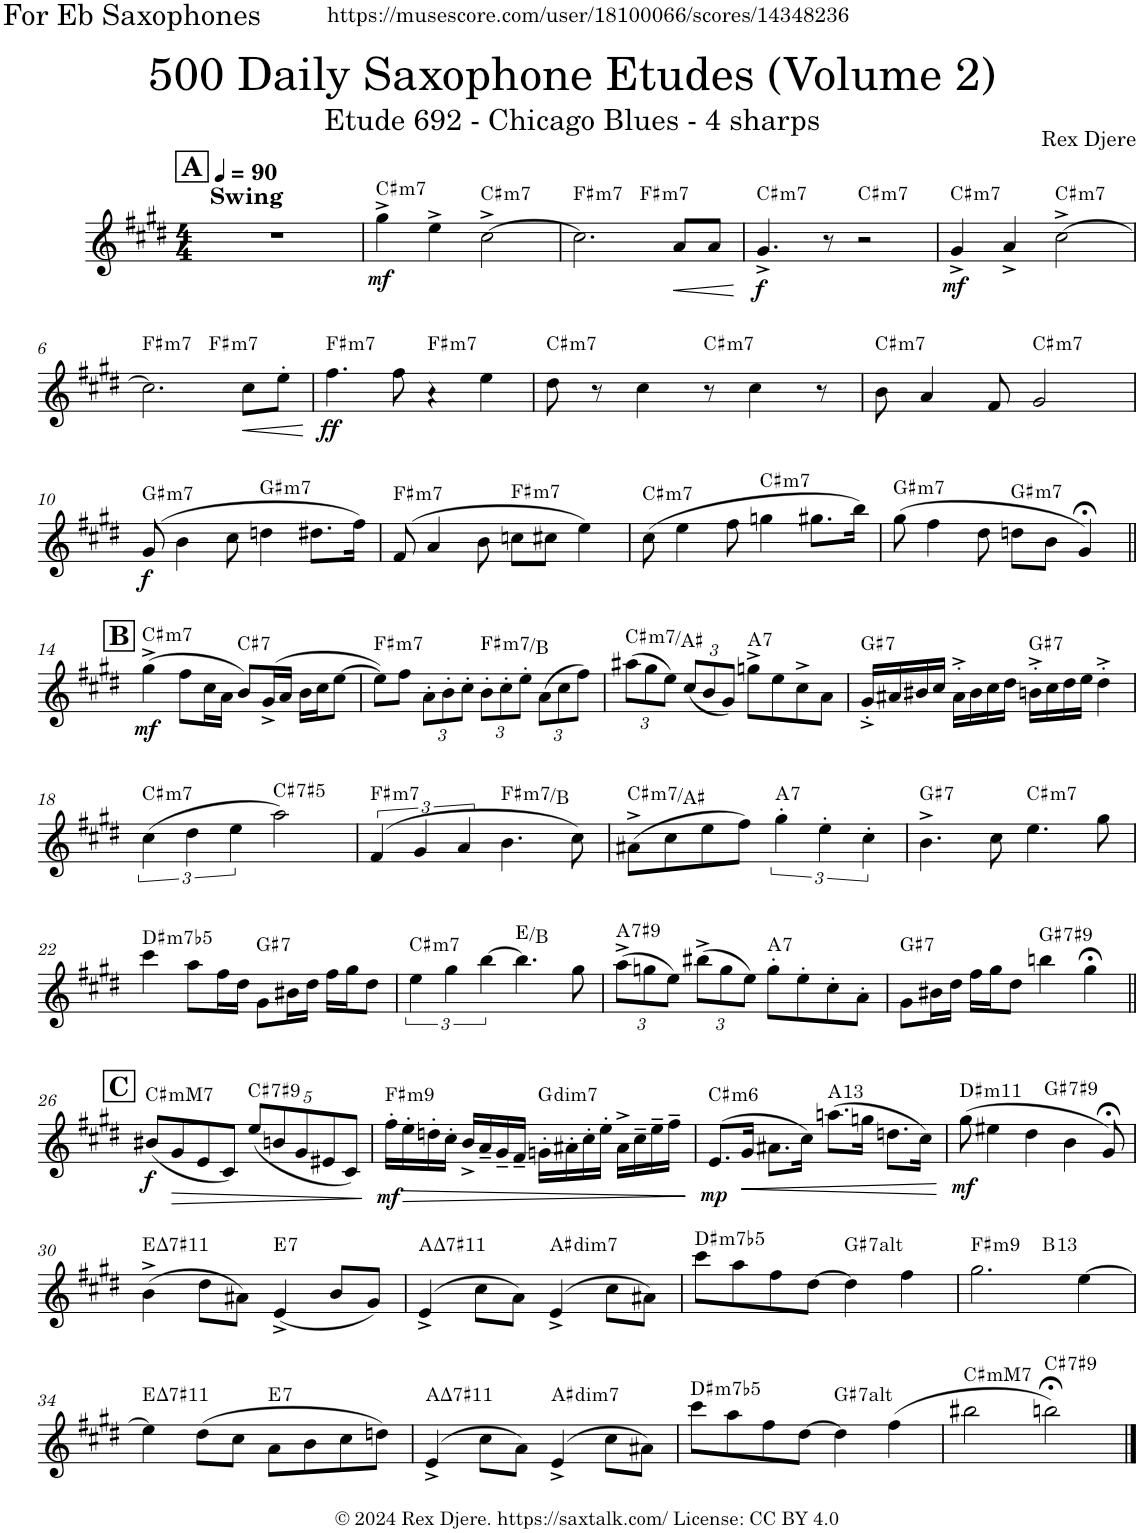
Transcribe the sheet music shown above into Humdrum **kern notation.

**kern	**dynam	**harte
*part1	*part1	*part1
*staff1	*staff1	*
*I"Alto Saxophone	*	*
*I'A. Sax.	*	*
*clefG2	*	*
*Trd5c9	*	*
*k[f#c#g#d#]	*	*
*M4/4	*	*
*MM90	*	*
!!LO:REH:place=s1:a:B:cj:fs=14:t=A
=1	=1	=1
!LO:TX:a:B:t=Swing	!	!
1r	.	.
=2	=2	=2
!	!LO:DY:b	!LO:H:kt=m7
4gg#^\	mf	C#:min7
4ee^\	.	.
!	!	!LO:H:kt=m7
[2cc#^\	.	C#:min7
=3	=3	=3
!	!	!LO:H:kt=m7
*^	*	*
2.cc#\]	2ryy	.	F#:min7
!	!	!	!LO:H:kt=m7
.	2ryy	.	F#:min7
!	!	!LO:HP:b	!
8a/L	.	<	.
8a/J	.	.	.
.	.	[	.
=4	=4	=4	=4
!	!	!LO:DY:b	!LO:H:kt=m7
*v	*v	*	*
4.g#^/	f	C#:min7
8r	.	.
!	!	!LO:H:kt=m7
2r	.	C#:min7
=5	=5	=5
!	!LO:DY:b	!LO:H:kt=m7
4g#^/	mf	C#:min7
4a^/	.	.
!	!	!LO:H:kt=m7
[2cc#^\	.	C#:min7
!!LO:LB:g=z
=6	=6	=6
!	!	!LO:H:kt=m7
*^	*	*
2.cc#\]	2ryy	.	F#:min7
!	!	!	!LO:H:kt=m7
.	2ryy	.	F#:min7
!	!	!LO:HP:b	!
8cc#\L	.	<	.
8ee'\J	.	.	.
.	.	[	.
=7	=7	=7	=7
!	!	!LO:DY:b	!LO:H:kt=m7
*v	*v	*	*
4.ff#\	ff	F#:min7
8ff#\	.	.
!	!	!LO:H:kt=m7
4ra	.	F#:min7
4ee\	.	.
=8	=8	=8
!	!	!LO:H:kt=m7
8dd#\	.	C#:min7
8r	.	.
4cc#\	.	.
!	!	!LO:H:kt=m7
8r	.	C#:min7
4cc#\	.	.
8r	.	.
=9	=9	=9
!	!	!LO:H:kt=m7
8b\	.	C#:min7
4a/	.	.
8f#/	.	.
!	!	!LO:H:kt=m7
2g#/	.	C#:min7
!!LO:LB:g=z
=10	=10	=10
!	!LO:DY:b	!LO:H:kt=m7
(8g#/	f	G#:min7
4b\	.	.
8cc#\	.	.
!	!	!LO:H:kt=m7
4ddn\	.	G#:min7
8.dd#X\L	.	.
16ff#\Jk)	.	.
=11	=11	=11
!	!	!LO:H:kt=m7
(8f#/	.	F#:min7
4a/	.	.
8b\	.	.
!	!	!LO:H:kt=m7
8ccn\L	.	F#:min7
8cc#X\J	.	.
4ee\)	.	.
=12	=12	=12
!	!	!LO:H:kt=m7
(8cc#\	.	C#:min7
4ee\	.	.
8ff#\	.	.
!	!	!LO:H:kt=m7
4ggn\	.	C#:min7
8.gg#X\L	.	.
16bb\Jk)	.	.
=13	=13	=13
!	!	!LO:H:kt=m7
(8gg#\	.	G#:min7
4ff#\	.	.
8dd#\	.	.
!	!	!LO:H:kt=m7
8ddn\L	.	G#:min7
8b\J	.	.
4g#;</)	.	.
!!LO:LB:g=z
!!LO:REH:place=s1:a:B:cj:fs=14:t=B
=14||	=14||	=14||
!	!LO:DY:b	!LO:H:kt=m7
(4gg#^\	mf	C#:min7
8ff#\L	.	.
16cc#\L	.	.
16a\JJ	.	.
!	!	!LO:H:kt=7
8b/L)	.	C#:7
(16g#^/L	.	.
16a/JJ	.	.
16b\LL	.	.
16cc#\J	.	.
[8ee\J	.	.
=15	=15	=15
!	!	!LO:H:kt=m7
8ee\L])	.	F#:min7
8ff#\J	.	.
*Xbrackettup	*	*
12a'\L	.	.
12b'\	.	.
12cc#'\J	.	.
!	!	!LO:H:kt=m7
12b'\L	.	F#:min7/4
12cc#'\	.	.
12ee'\J	.	.
(12a\L	.	.
12cc#\	.	.
12ff#\J)	.	.
=16	=16	=16
!	!	!LO:H:kt=m7
(12aa#X\L	.	C#:min7/6
12gg#\	.	.
12ee\J)	.	.
(12cc#/L	.	.
12b/	.	.
12g#/J)	.	.
!	!	!LO:H:kt=7
8ggn^\L	.	A:7
8ee\	.	.
8cc#^\	.	.
8a\J	.	.
=17	=17	=17
!	!	!LO:H:kt=7
16g#^'/LL	.	G#:7
16a#X/	.	.
16b#X/	.	.
16cc#/JJ	.	.
16a#^'\LL	.	.
16b#\	.	.
16cc#\	.	.
16dd#\JJ	.	.
!	!	!LO:H:kt=7
16bn^'\LL	.	G#:7
16cc#\	.	.
16dd#\	.	.
16ee\JJ	.	.
4dd#^'\	.	.
!!LO:LB:g=z
=18	=18	=18
*k[f#c#g#d#]	*	*
*brackettup	*	*
!	!	!LO:H:kt=m7
(6cc#\	.	C#:min7
6dd#\	.	.
6ee\	.	.
!	!	!LO:H:kt=7
2aa\)	.	C#:(3,#5,b7)
=19	=19	=19
!	!	!LO:H:kt=m7
(6f#/	.	F#:min7
6g#/	.	.
6a/	.	.
!	!	!LO:H:kt=m7
4.b\	.	F#:min7/4
8cc#\)	.	.
=20	=20	=20
!	!	!LO:H:kt=m7
(8a#X^\L	.	C#:min7/6
8cc#\	.	.
8ee\	.	.
8ff#\J)	.	.
!	!	!LO:H:kt=7
6gg#'\	.	A:7
6ee'\	.	.
6cc#'\	.	.
=21	=21	=21
!	!	!LO:H:kt=7
4.b^\	.	G#:7
8cc#\	.	.
!	!	!LO:H:kt=m7
4.ee\	.	C#:min7
8gg#\	.	.
!!LO:LB:g=z
=22	=22	=22
!	!	!LO:H:kt=m7b5
4ccc#\	.	D#:hdim7
8aa\L	.	.
16ff#\L	.	.
16dd#\JJ	.	.
!	!	!LO:H:kt=7
8g#\L	.	G#:7
16b#X\L	.	.
16dd#\JJ	.	.
16ff#\LL	.	.
16gg#\J	.	.
8dd#\J	.	.
=23	=23	=23
!	!	!LO:H:kt=m7
6ee\	.	C#:min7
6gg#\	.	.
[6bb\	.	.
4.bb\]	.	E:maj/5
8gg#\	.	.
=24	=24	=24
*Xbrackettup	*	*
!	!	!LO:H:kt=7
(12aa^\L	.	A:7(#9)
12ggn\	.	.
12ee\J)	.	.
(12bb#X^\L	.	.
12gg\	.	.
12ee\J)	.	.
!	!	!LO:H:kt=7
8gg'\L	.	A:7
8ee'\	.	.
8cc#'\	.	.
8a'\J	.	.
=25	=25	=25
!	!	!LO:H:kt=7
8g#\L	.	G#:7
16b#X\L	.	.
16dd#\JJ	.	.
16ff#\LL	.	.
16gg#\J	.	.
8dd#\J	.	.
!	!	!LO:H:kt=7
4bbn\	.	G#:7(#9)
4gg#;<\	.	.
!!LO:LB:g=z
!!LO:REH:place=s1:a:B:cj:fs=14:t=C
=26||	=26||	=26||
!	!LO:DY:b	!LO:H:kt=mM7
(8b#X/L	f	C#:minmaj7
!	!LO:HP:b	!
8g#/	>	.
8e/	.	.
8c#/J)	.	.
!	!	!LO:H:kt=7
(10ee/L	.	C#:7(#9)
10bn/	.	.
10g#/	.	.
10e#X/	.	.
10c#/J)	.	.
.	]	.
=27	=27	=27
!	!LO:DY:b	!LO:H:kt=m9
16ff#'\LL	mf	F#:min9
!	!LO:HP:b	!
16ee'\	>	.
16ddn'\	.	.
16cc#'\JJ	.	.
16b^/LL	.	.
16a~/	.	.
16g#~/	.	.
16f#~/JJ	.	.
!	!	!LO:H:kt=dim7
16gn'\LL	.	G:dim7
16a#X'\	.	.
16cc#'\	.	.
16ee'\JJ	.	.
16a#^\LL	.	.
16cc#~\	.	.
16ee~\	.	.
16ff#~\JJ	.	.
.	]	.
=28	=28	=28
!	!LO:DY:b	!LO:H:kt=m6
(8.e/L	mp	C#:min6
!	!LO:HP:b	!
16g#/Jk	<	.
8.a#X\L	.	.
16cc#\Jk)	.	.
!	!	!LO:H:kt=13
(8.aan\L	.	A:9(11,13)
16ggn\Jk	.	.
8.ddn\L	.	.
16cc#\Jk)	.	.
.	[	.
=29	=29	=29
!	!LO:DY:b	!LO:H:kt=m11
*^	*	*
(8gg#\	2ryy	mf	D#:min9(11)
4ee#X\	.	.	.
4dd#\	.	.	.
!	!	!	!LO:H:kt=7
.	2ryy	.	G#:7(#9)
4b\	.	.	.
8g#;</)	.	.	.
!!LO:LB:g=z	!!
=30	=30	=30	=30
!	!	!	!LO:H:kt=7
*v	*v	*	*
(4b^\	.	E:maj7(#11)
8dd#\L	.	.
8a#X\J)	.	.
!	!	!LO:H:kt=7
(4e^/	.	E:7
8b/L	.	.
8g#/J)	.	.
=31	=31	=31
!	!	!LO:H:kt=7
(4e^/	.	A:maj7(#11)
8cc#\L	.	.
8a\J)	.	.
!	!	!LO:H:kt=dim7
(4e^/	.	A#:dim7
8cc#\L	.	.
8a#X\J)	.	.
=32	=32	=32
!	!	!LO:H:kt=m7b5
8ccc#\L	.	D#:hdim7
8aa\	.	.
8ff#\	.	.
[8dd#\J	.	.
!	!	!LO:H:kt=7
4dd#\]	.	G#:(3,b5,#5,b7,b9,#9)
4ff#\	.	.
=33	=33	=33
!	!	!LO:H:kt=m9
*^	*	*
2.gg#\	2ryy	.	F#:min9
!	!	!	!LO:H:kt=13
.	2ryy	.	B:9(11,13)
[4ee\	.	.	.
!!LO:LB:g=z	!!
=34	=34	=34	=34
!	!	!	!LO:H:kt=7
*v	*v	*	*
4ee\]	.	E:maj7(#11)
(8dd#\L	.	.
8cc#\J	.	.
!	!	!LO:H:kt=7
8a\L	.	E:7
8b\	.	.
8cc#\	.	.
8ddn\J)	.	.
=35	=35	=35
!	!	!LO:H:kt=7
(4e^/	.	A:maj7(#11)
8cc#\L	.	.
8a\J)	.	.
!	!	!LO:H:kt=dim7
(4e^/	.	A#:dim7
8cc#\L	.	.
8a#X\J)	.	.
=36	=36	=36
!	!	!LO:H:kt=m7b5
8ccc#\L	.	D#:hdim7
8aa\	.	.
8ff#\	.	.
[8dd#\J	.	.
!	!	!LO:H:kt=7
4dd#\]	.	G#:(3,b5,#5,b7,b9,#9)
(4ff#\	.	.
=37	=37	=37
!	!	!LO:H:kt=mM7
2bb#X\	.	C#:minmaj7
!	!	!LO:H:kt=7
2bbn;<\)	.	C#:7(#9)
==	==	==
*-	*-	*-
